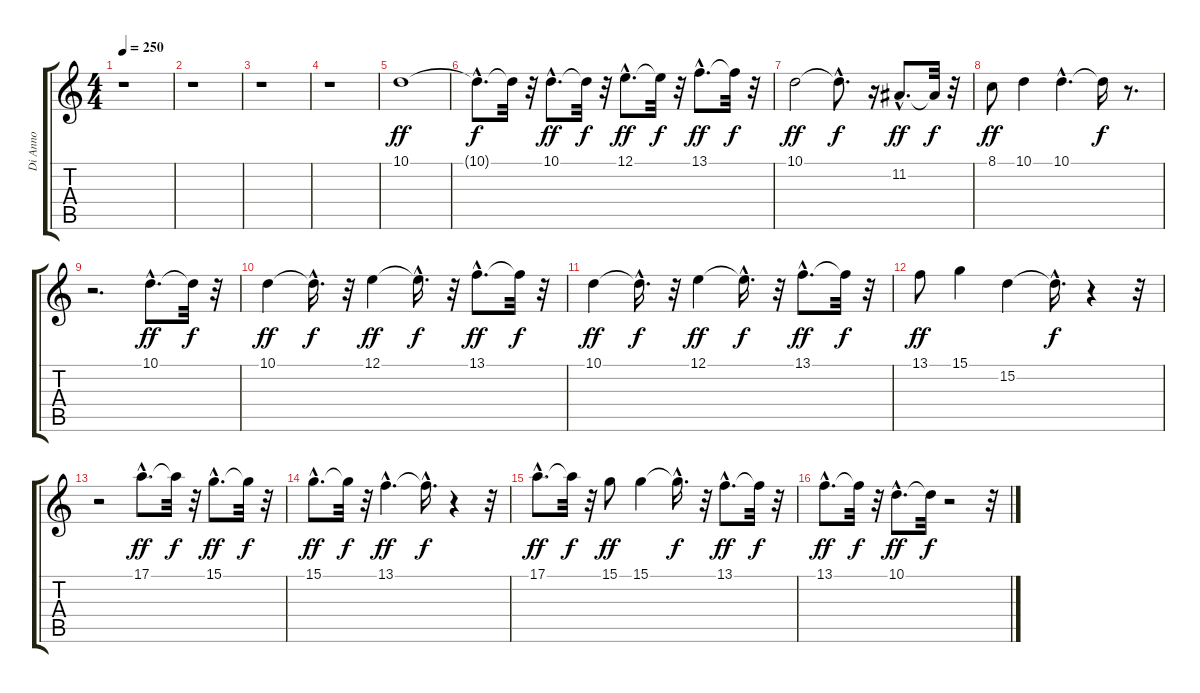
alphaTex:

\track ("Di Anno" "Di Anno") {instrument choiraahs}
\staff {score tabs}
\tuning (E4 B3 G3 D3 A2 E2) {hide}
\ts (4 4)
\tempo 250
\clef g2
\ks c
r.1{dy f} |
r.1 |
r.1 |
r.1 |
10.1.1{dy ff} |
10.1{hac t}.8{d dy f} 10.1{t}.32 r.32 10.1{hac}.8{d dy ff} 10.1{t}.32{dy f} r.32 12.1{hac}.8{d dy ff} 12.1{t}.32{dy f} r.32 13.1{hac}.8{d dy ff} 13.1{t}.32{dy f} r.32 |
10.1.2{dy ff} 10.1{hac t}.8{d dy f} r.16 11.2{hac}.8{d dy ff} 11.2{t}.32{dy f} r.32 |
8.1.8{dy ff} 10.1.4 10.1{hac}.4{d} 10.1{t}.16{dy f} r.8{d} |
r.2{d} 10.1{hac}.8{d dy ff} 10.1{t}.32{dy f} r.32 |
10.1.4{dy ff} 10.1{hac t}.16{d dy f} r.32 12.1.4{dy ff} 12.1{hac t}.16{d dy f} r.32 13.1{hac}.8{d dy ff} 13.1{t}.32{dy f} r.32 |
10.1.4{dy ff} 10.1{hac t}.16{d dy f} r.32 12.1.4{dy ff} 12.1{hac t}.16{d dy f} r.32 13.1{hac}.8{d dy ff} 13.1{t}.32{dy f} r.32 |
13.1.8{dy ff} 15.1.4 15.2.4 15.2{hac t}.16{d dy f} r.4 r.32 |
r.2 17.1{hac}.8{d dy ff} 17.1{t}.32{dy f} r.32 15.1{hac}.8{d dy ff} 15.1{t}.32{dy f} r.32 |
15.1{hac}.8{d dy ff} 15.1{t}.32{dy f} r.32 13.1{hac}.4{d dy ff} 13.1{hac t}.16{d dy f} r.4 r.32 |
17.1{hac}.8{d dy ff} 17.1{t}.32{dy f} r.32 15.1.8{dy ff} 15.1.4 15.1{hac t}.16{d dy f} r.32 13.1{hac}.8{d dy ff} 13.1{t}.32{dy f} r.32 |
13.1{hac}.8{d dy ff} 13.1{t}.32{dy f} r.32 10.1{hac}.8{d dy ff} 10.1{t}.32{dy f} r.2 r.32
